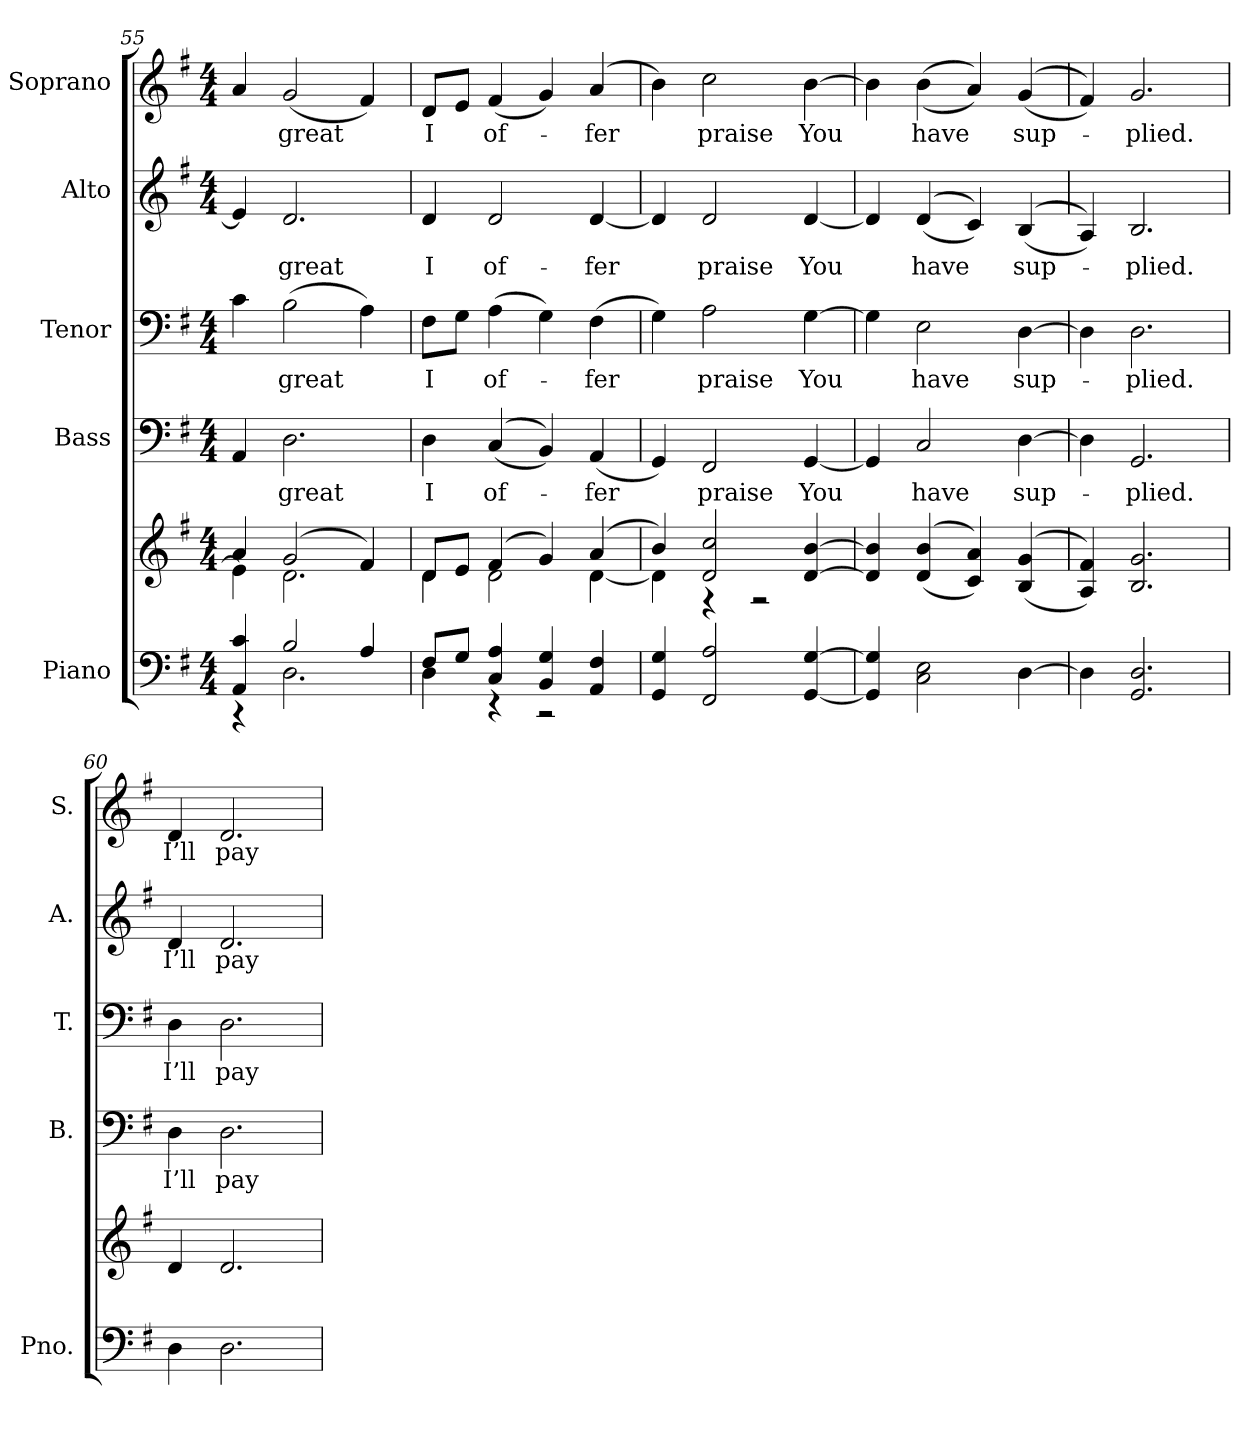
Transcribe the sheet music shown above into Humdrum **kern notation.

**kern	**kern	**kern	**text	**kern	**text	**kern	**text	**kern	**text
*part5	*part5	*part4	*part4	*part3	*part3	*part2	*part2	*part1	*part1
*staff6	*staff5	*staff4	*staff4	*staff3	*staff3	*staff2	*staff2	*staff1	*staff1
*I"Piano	*	*I"Bass	*	*I"Tenor	*	*I"Alto	*	*I"Soprano	*
*I'Pno.	*	*I'B.	*	*I'T.	*	*I'A.	*	*I'S.	*
*clefF4	*clefG2	*clefF4	*	*clefF4	*	*clefG2	*	*clefG2	*
*k[f#]	*k[f#]	*k[f#]	*	*k[f#]	*	*k[f#]	*	*k[f#]	*
*G:	*G:	*G:	*	*G:	*	*G:	*	*G:	*
*M4/4	*M4/4	*M4/4	*	*M4/4	*	*M4/4	*	*M4/4	*
=55	=55	=55	=55	=55	=55	=55	=55	=55	=55
*^	*^	*	*	*	*	*	*	*	*
4AAi/ 4ci	4r	4ai/	4ei\]	4AAi/	.	4ci\	.	4ei/]	.	4ai/	.
!	!	!	!	!	!LO:LY:b:color=#000000	!	!	!	!	!	!
!	!	!	!	!	!	!	!LO:LY:b:color=#000000	!	!	!	!
!	!	!	!	!	!	!	!	!	!LO:LY:b:color=#000000	!	!
!	!	!	!	!	!	!	!	!	!	!	!LO:LY:b:color=#000000
2Bi/	2.Di\	(2gi/	2.di\	2.Di\	great	(2Bi\	great	2.di/	great	(2gi/	great
4Ai/	.	4f#i/)	.	.	.	4Ai\)	.	.	.	4f#i/)	.
!!LO:PB:g=z
=56	=56	=56	=56	=56	=56	=56	=56	=56	=56	=56	=56
!	!	!	!	!	!LO:LY:b:color=#000000	!	!	!	!	!	!
!	!	!	!	!	!	!	!LO:LY:b:color=#000000	!	!	!	!
!	!	!	!	!	!	!	!	!	!LO:LY:b:color=#000000	!	!
!	!	!	!	!	!	!	!	!	!	!	!LO:LY:b:color=#000000
8F#i/L	4Di\	8di/L	4di\	4Di\	I	8F#i\L	I	4di/	I	8di/L	I
8Gi/J	.	8ei/J	.	.	.	8Gi\J	.	.	.	8ei/J	.
!	!	!	!	!	!LO:LY:b:color=#000000	!	!	!	!	!	!
!	!	!	!	!	!	!	!LO:LY:b:color=#000000	!	!	!	!
!	!	!	!	!	!	!	!	!	!LO:LY:b:color=#000000	!	!
!	!	!	!	!	!	!	!	!	!	!	!LO:LY:b:color=#000000
4Ci/ 4Ai	4r	(4f#i/	2di\	((4Ci/	of-	(4Ai\	of-	2di/	of-	(4f#i/	of-
4BBi/ 4Gi	2r	4gi/)	.	4BBi/))	.	4Gi\)	.	.	.	4gi/)	.
!	!	!	!	!	!LO:LY:b:color=#000000	!	!	!	!	!	!
!	!	!	!	!	!	!	!LO:LY:b:color=#000000	!	!	!	!
!	!	!	!	!	!	!	!	!	!LO:LY:b:color=#000000	!	!
!	!	!	!	!	!	!	!	!	!	!	!LO:LY:b:color=#000000
4AAi/ 4F#i	.	(4ai/	[<4di\	(4AAi/	-fer	(4F#i\	-fer	[<4di/	-fer	(4ai/	-fer
*v	*v	*	*	*	*	*	*	*	*	*	*
=57	=57	=57	=57	=57	=57	=57	=57	=57	=57	=57
4GGi/ 4Gi	4bi/)	4di\]	4GGi/)	.	4Gi\)	.	4di/]	.	4bi\)	.
!	!	!	!	!LO:LY:b:color=#000000	!	!	!	!	!	!
!	!	!	!	!	!	!LO:LY:b:color=#000000	!	!	!	!
!	!	!	!	!	!	!	!	!LO:LY:b:color=#000000	!	!
!	!	!	!	!	!	!	!	!	!	!LO:LY:b:color=#000000
2FF#i/ 2Ai	2di/ 2cci	4r	2FF#i/	praise	2Ai\	praise	2di/	praise	2cci\	praise
.	.	2r	.	.	.	.	.	.	.	.
!	!	!	!	!LO:LY:b:color=#000000	!	!	!	!	!	!
!	!	!	!	!	!	!LO:LY:b:color=#000000	!	!	!	!
!	!	!	!	!	!	!	!	!LO:LY:b:color=#000000	!	!
!	!	!	!	!	!	!	!	!	!	!LO:LY:b:color=#000000
[<4GGi/ [>4Gi	[>4di/ [>4bi	.	[<4GGi/	You	[>4Gi\	You	[<4di/	You	[>4bi\	You
*	*v	*v	*	*	*	*	*	*	*	*
=58	=58	=58	=58	=58	=58	=58	=58	=58	=58
4GGi/] 4Gi]	4di/] 4bi]	4GGi/]	.	4Gi\]	.	4di/]	.	4bi\]	.
!	!	!	!LO:LY:b:color=#000000	!	!	!	!	!	!
!	!	!	!	!	!LO:LY:b:color=#000000	!	!	!	!
!	!	!	!	!	!	!	!LO:LY:b:color=#000000	!	!
!	!	!	!	!	!	!	!	!	!LO:LY:b:color=#000000
2Ci\ 2Ei	((4di/ 4bi	2Ci/	have	2Ei\	have	((4di/	have	((4bi\	have
.	4ci/ 4ai))	.	.	.	.	4ci/))	.	4ai/))	.
!	!	!	!LO:LY:b:color=#000000	!	!	!	!	!	!
!	!	!	!	!	!LO:LY:b:color=#000000	!	!	!	!
!	!	!	!	!	!	!	!LO:LY:b:color=#000000	!	!
!	!	!	!	!	!	!	!	!	!LO:LY:b:color=#000000
[>4Di\	((4Bi/ 4gi	[>4Di\	sup-	[>4Di\	sup-	((4Bi/	sup-	((4gi/	sup-
=59	=59	=59	=59	=59	=59	=59	=59	=59	=59
4Di\]	4Ai/ 4f#i))	4Di\]	.	4Di\]	.	4Ai/))	.	4f#i/))	.
!	!	!	!LO:LY:b:color=#000000	!	!	!	!	!	!
!	!	!	!	!	!LO:LY:b:color=#000000	!	!	!	!
!	!	!	!	!	!	!	!LO:LY:b:color=#000000	!	!
!	!	!	!	!	!	!	!	!	!LO:LY:b:color=#000000
2.GGi/ 2.Di	2.Bi/ 2.gi	2.GGi/	-plied.	2.Di\	-plied.	2.Bi/	-plied.	2.gi/	-plied.
=60	=60	=60	=60	=60	=60	=60	=60	=60	=60
!	!	!	!LO:LY:b:color=#000000	!	!	!	!	!	!
!	!	!	!	!	!LO:LY:b:color=#000000	!	!	!	!
!	!	!	!	!	!	!	!LO:LY:b:color=#000000	!	!
!	!	!	!	!	!	!	!	!	!LO:LY:b:color=#000000
4Di\	4di/	4Di\	I’ll	4Di\	I’ll	4di/	I’ll	4di/	I’ll
!	!	!	!LO:LY:b:color=#000000	!	!	!	!	!	!
!	!	!	!	!	!LO:LY:b:color=#000000	!	!	!	!
!	!	!	!	!	!	!	!LO:LY:b:color=#000000	!	!
!	!	!	!	!	!	!	!	!	!LO:LY:b:color=#000000
2.Di\	2.di/	2.Di\	pay	2.Di\	pay	2.di/	pay	2.di/	pay
=	=	=	=	=	=	=	=	=	=
*-	*-	*-	*-	*-	*-	*-	*-	*-	*-
